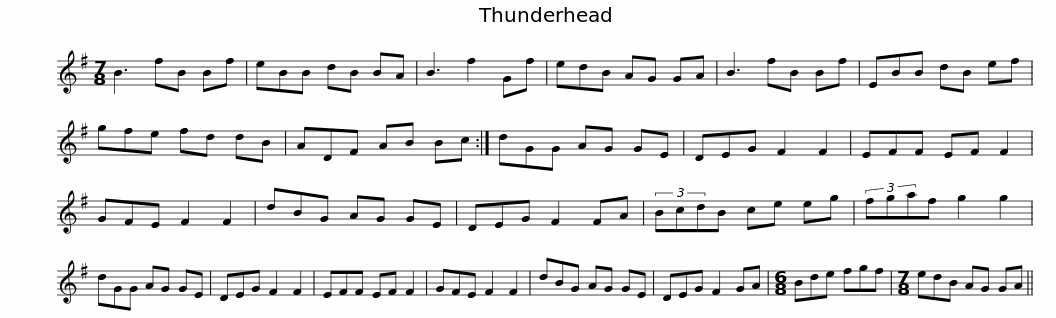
X:1
L:1/8
M:7/8
I:linebreak $
K:G
V:1 treble
V:1
 B3 fB Bf | eBB dB BA | B3 f2 Gf | edB AG GA | B3 fB Bf | %5
 EBB dB ef | gfe fd dB |$ ADF AB Bc :| dGG AG GE | DEG F2 F2 | %10
 EFF EF F2 | GFE F2 F2 | dBG AG GE | DEG F2 FA |$ (3BcdB ce eg | %15
 (3fgaf g2 g2 | dGG AG GE | DEG F2 F2 | EFF EF F2 | GFE F2 F2 | %20
 dBG AG GE |$ DEG F2 GA |[M:6/8] Bde fgf |[M:7/8] edB AG GA || %24
